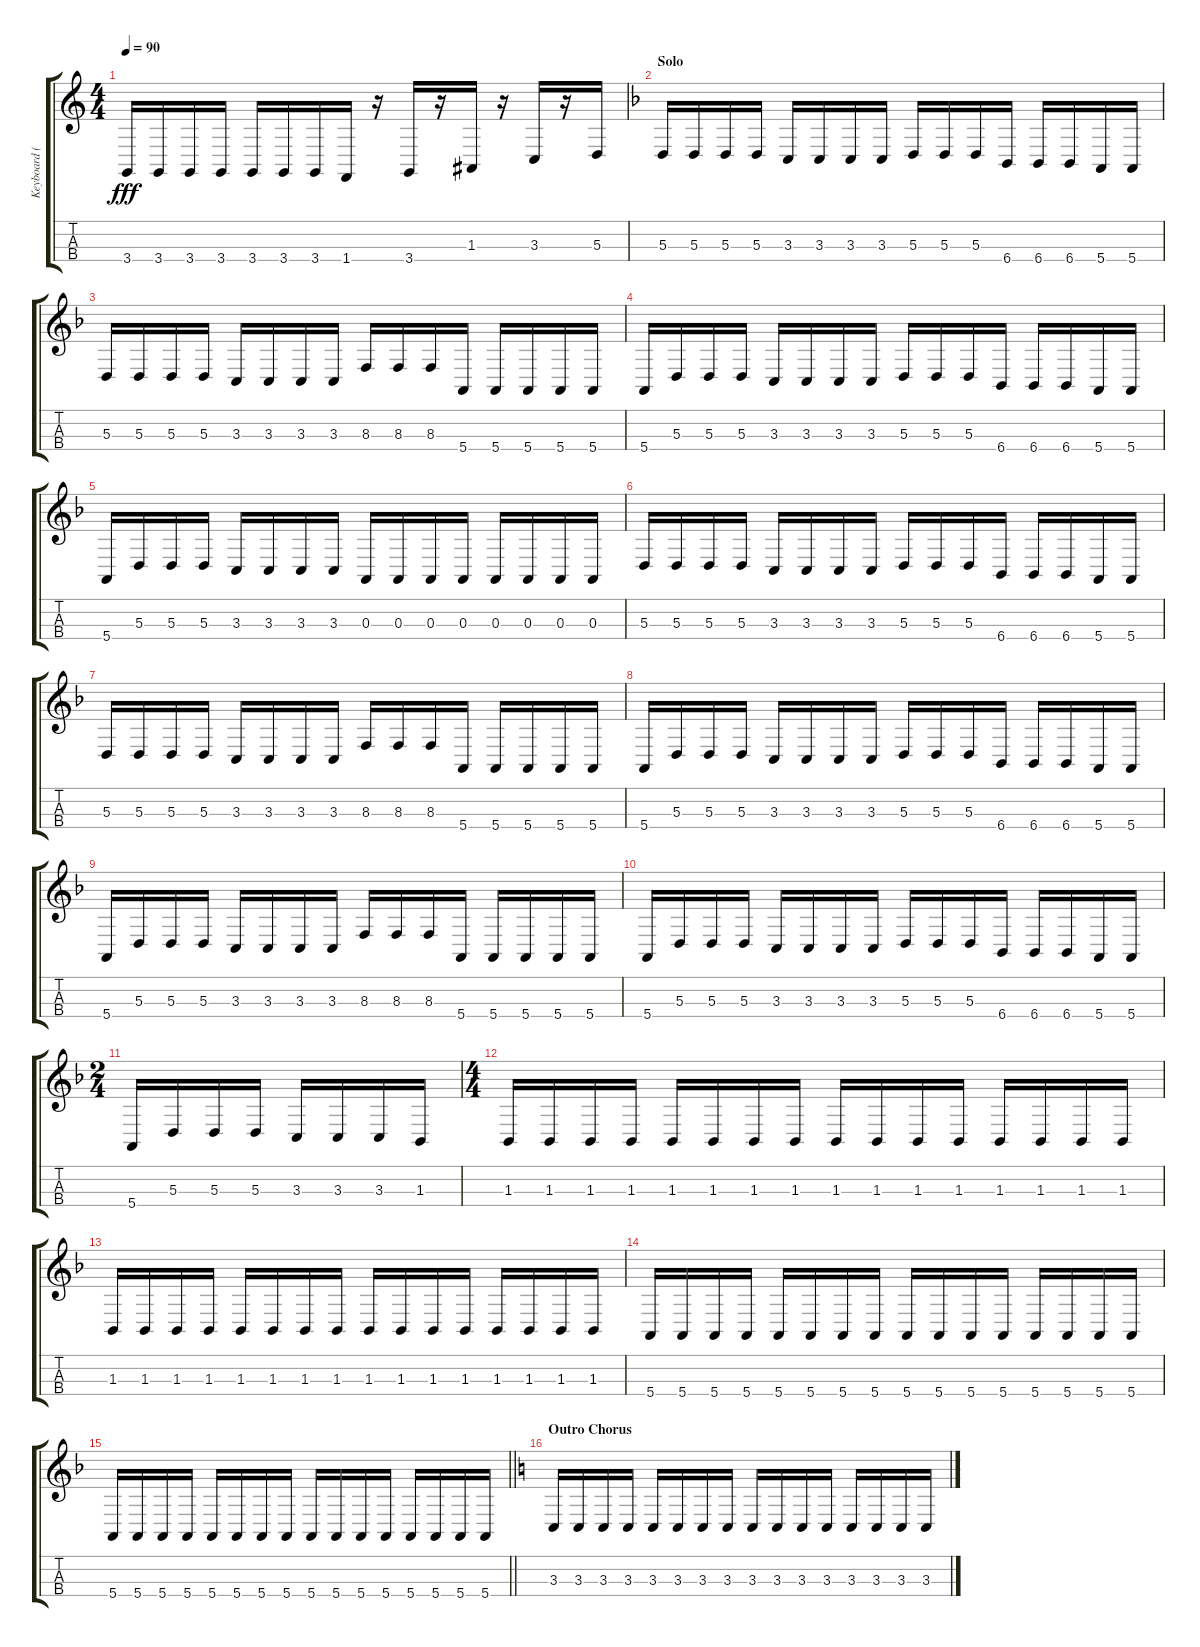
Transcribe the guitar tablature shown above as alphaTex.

\track ("Keyboard (LH)" "Keyboard (") {instrument percussiveorgan}
\staff {score tabs}
\tuning (G3 D3 A2 E2) {hide}
\ts (4 4)
\tempo 90
\clef g2
\ks c
3.4.16{dy fff} 3.4.16 3.4.16 3.4.16 3.4.16 3.4.16 3.4.16 1.4.16 r.16 3.4.16 r.16 1.3.16 r.16 3.3.16 r.16 5.3.16 |
\section ("" "Solo")
\ks f
5.3.16 5.3.16 5.3.16 5.3.16 3.3.16 3.3.16 3.3.16 3.3.16 5.3.16 5.3.16 5.3.16 6.4.16 6.4.16 6.4.16 5.4.16 5.4.16 |
5.3.16 5.3.16 5.3.16 5.3.16 3.3.16 3.3.16 3.3.16 3.3.16 8.3.16 8.3.16 8.3.16 5.4.16 5.4.16 5.4.16 5.4.16 5.4.16 |
5.4.16 5.3.16 5.3.16 5.3.16 3.3.16 3.3.16 3.3.16 3.3.16 5.3.16 5.3.16 5.3.16 6.4.16 6.4.16 6.4.16 5.4.16 5.4.16 |
5.4.16 5.3.16 5.3.16 5.3.16 3.3.16 3.3.16 3.3.16 3.3.16 0.3.16 0.3.16 0.3.16 0.3.16 0.3.16 0.3.16 0.3.16 0.3.16 |
5.3.16 5.3.16 5.3.16 5.3.16 3.3.16 3.3.16 3.3.16 3.3.16 5.3.16 5.3.16 5.3.16 6.4.16 6.4.16 6.4.16 5.4.16 5.4.16 |
5.3.16 5.3.16 5.3.16 5.3.16 3.3.16 3.3.16 3.3.16 3.3.16 8.3.16 8.3.16 8.3.16 5.4.16 5.4.16 5.4.16 5.4.16 5.4.16 |
5.4.16 5.3.16 5.3.16 5.3.16 3.3.16 3.3.16 3.3.16 3.3.16 5.3.16 5.3.16 5.3.16 6.4.16 6.4.16 6.4.16 5.4.16 5.4.16 |
5.4.16 5.3.16 5.3.16 5.3.16 3.3.16 3.3.16 3.3.16 3.3.16 8.3.16 8.3.16 8.3.16 5.4.16 5.4.16 5.4.16 5.4.16 5.4.16 |
5.4.16 5.3.16 5.3.16 5.3.16 3.3.16 3.3.16 3.3.16 3.3.16 5.3.16 5.3.16 5.3.16 6.4.16 6.4.16 6.4.16 5.4.16 5.4.16 |
\ts (2 4)
5.4.16 5.3.16 5.3.16 5.3.16 3.3.16 3.3.16 3.3.16 1.3.16 |
\ts (4 4)
1.3.16 1.3.16 1.3.16 1.3.16 1.3.16 1.3.16 1.3.16 1.3.16 1.3.16 1.3.16 1.3.16 1.3.16 1.3.16 1.3.16 1.3.16 1.3.16 |
1.3.16 1.3.16 1.3.16 1.3.16 1.3.16 1.3.16 1.3.16 1.3.16 1.3.16 1.3.16 1.3.16 1.3.16 1.3.16 1.3.16 1.3.16 1.3.16 |
5.4.16 5.4.16 5.4.16 5.4.16 5.4.16 5.4.16 5.4.16 5.4.16 5.4.16 5.4.16 5.4.16 5.4.16 5.4.16 5.4.16 5.4.16 5.4.16 |
\barLineRight lightlight
5.4.16 5.4.16 5.4.16 5.4.16 5.4.16 5.4.16 5.4.16 5.4.16 5.4.16 5.4.16 5.4.16 5.4.16 5.4.16 5.4.16 5.4.16 5.4.16 |
\section ("" "Outro Chorus")
\ks c
3.3.16 3.3.16 3.3.16 3.3.16 3.3.16 3.3.16 3.3.16 3.3.16 3.3.16 3.3.16 3.3.16 3.3.16 3.3.16 3.3.16 3.3.16 3.3.16
